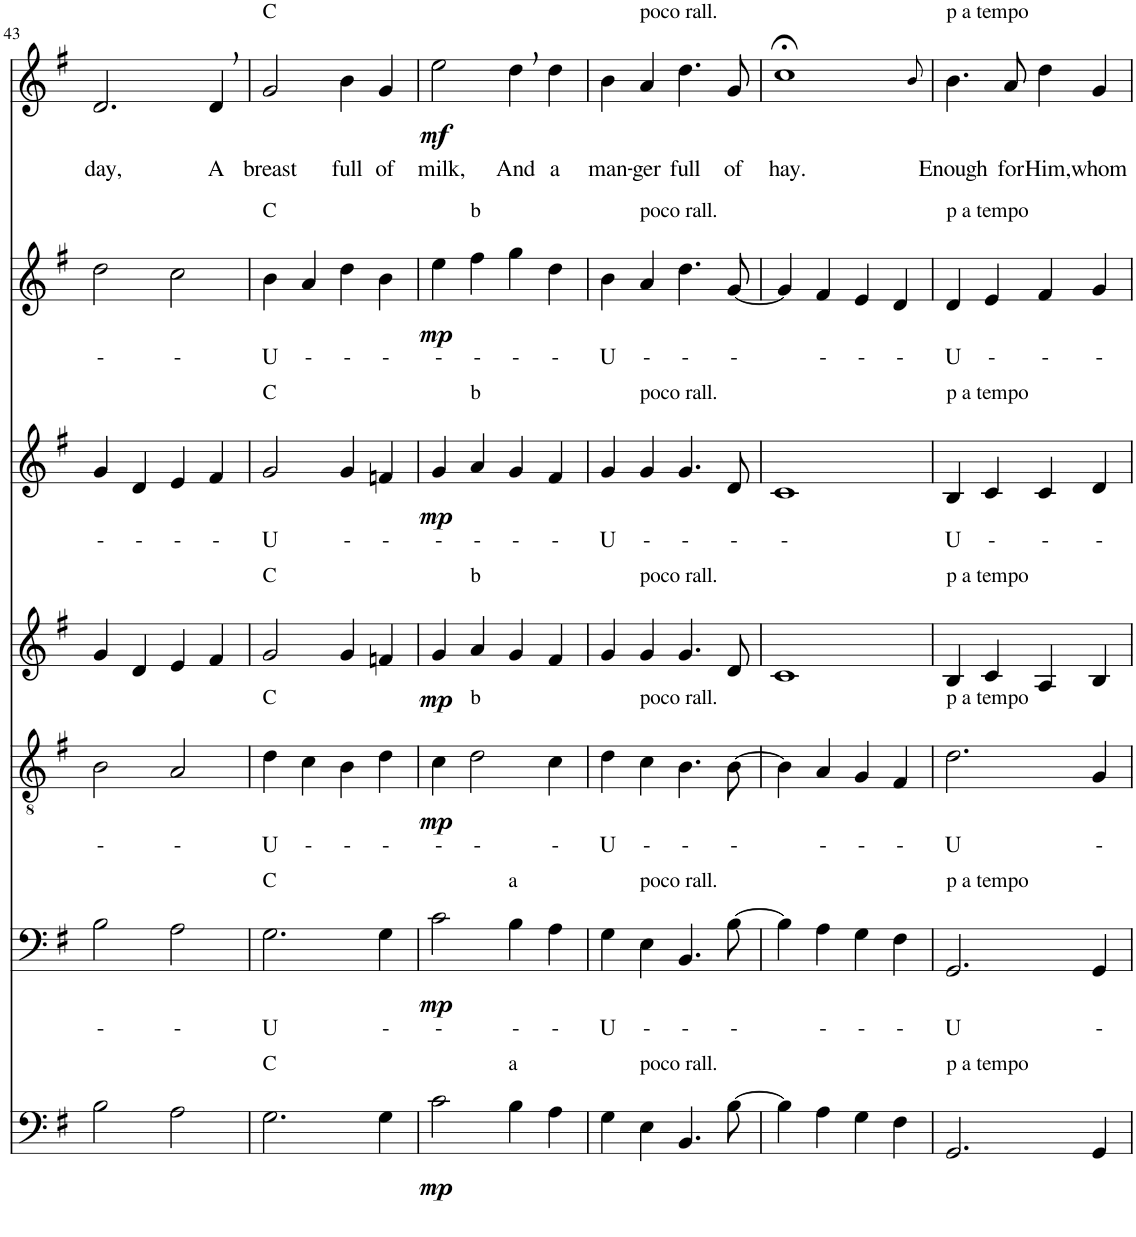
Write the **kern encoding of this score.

**kern	**dynam	**kern	**text	**dynam	**kern	**text	**dynam	**kern	**dynam	**kern	**text	**dynam	**kern	**text	**dynam	**kern	**text	**dynam
*part7	*part7	*part6	*part6	*part6	*part5	*part5	*part5	*part4	*part4	*part3	*part3	*part3	*part2	*part2	*part2	*part1	*part1	*part1
*staff7	*staff7	*staff6	*staff6	*staff6	*staff5	*staff5	*staff5	*staff4	*staff4	*staff3	*staff3	*staff3	*staff2	*staff2	*staff2	*staff1	*staff1	*staff1
*I"Bassi II	*	*I"Bassi I	*	*	*I"Tenori	*	*	*I"Contralti II	*	*I"Contralti I	*	*	*I"Soprani	*	*	*I"Solista	*	*
!!LO:PB:g=z
*clefF4	*	*clefF4	*	*	*clefGv2	*	*	*clefG2	*	*clefG2	*	*	*clefG2	*	*	*clefG2	*	*
*k[f#]	*	*k[f#]	*	*	*k[f#]	*	*	*k[f#]	*	*k[f#]	*	*	*k[f#]	*	*	*k[f#]	*	*
*G:	*	*G:	*	*	*G:	*	*	*G:	*	*G:	*	*	*G:	*	*	*G:	*	*
*M4/4	*	*M4/4	*	*	*M4/4	*	*	*M4/4	*	*M4/4	*	*	*M4/4	*	*	*M4/4	*	*
=43	=43	=43	=43	=43	=43	=43	=43	=43	=43	=43	=43	=43	=43	=43	=43	=43	=43	=43
!	!	!	!LO:LY:b	!	!	!LO:LY:b	!	!	!	!	!LO:LY:b	!	!	!LO:LY:b	!	!	!LO:LY:b	!
2B\	.	2B\	-	.	2B\	-	.	4g/	.	4g/	-	.	2dd\	-	.	2.d/	day,	.
!	!	!	!	!	!	!	!	!	!	!	!LO:LY:b	!	!	!	!	!	!	!
.	.	.	.	.	.	.	.	4d/	.	4d/	-	.	.	.	.	.	.	.
!	!	!	!LO:LY:b	!	!	!LO:LY:b	!	!	!	!	!LO:LY:b	!	!	!LO:LY:b	!	!	!	!
2A\	.	2A\	-	.	2A/	-	.	4e/	.	4e/	-	.	2cc\	-	.	.	.	.
!	!	!	!	!	!	!	!	!	!	!	!LO:LY:b	!	!	!	!	!	!LO:LY:b	!
.	.	.	.	.	.	.	.	4f#/	.	4f#/	-	.	.	.	.	4d,/	A	.
=44	=44	=44	=44	=44	=44	=44	=44	=44	=44	=44	=44	=44	=44	=44	=44	=44	=44	=44
!	!	!	!	!	!	!	!	!	!	!	!	!	!	!	!	!LO:TX:a:t=C	!	!
!	!	!	!	!	!	!	!	!	!	!	!	!	!LO:TX:a:t=C	!	!	!	!	!
!	!	!	!	!	!	!	!	!	!	!LO:TX:a:t=C	!	!	!	!	!	!	!	!
!	!	!	!	!	!	!	!	!LO:TX:a:t=C	!	!	!	!	!	!	!	!	!	!
!	!	!	!	!	!LO:TX:a:t=C	!	!	!	!	!	!	!	!	!	!	!	!	!
!	!	!LO:TX:a:t=C	!	!	!	!	!	!	!	!	!	!	!	!	!	!	!	!
!LO:TX:a:t=C	!	!	!	!	!	!	!	!	!	!	!	!	!	!	!	!	!	!
!	!	!	!LO:LY:b	!	!	!LO:LY:b	!	!	!	!	!LO:LY:b	!	!	!LO:LY:b	!	!	!LO:LY:b	!
2.G\	.	2.G\	U	.	4d\	U	.	2g/	.	2g/	U	.	4b\	U	.	2g/	breast	.
!	!	!	!	!	!	!LO:LY:b	!	!	!	!	!	!	!	!LO:LY:b	!	!	!	!
.	.	.	.	.	4c\	-	.	.	.	.	.	.	4a/	-	.	.	.	.
!	!	!	!	!	!	!LO:LY:b	!	!	!	!	!LO:LY:b	!	!	!LO:LY:b	!	!	!LO:LY:b	!
.	.	.	.	.	4B\	-	.	4g/	.	4g/	-	.	4dd\	-	.	4b\	full	.
!	!	!	!LO:LY:b	!	!	!LO:LY:b	!	!	!	!	!LO:LY:b	!	!	!LO:LY:b	!	!	!LO:LY:b	!
4G\	.	4G\	-	.	4d\	-	.	4fn/	.	4fn/	-	.	4b\	-	.	4g/	of	.
=45	=45	=45	=45	=45	=45	=45	=45	=45	=45	=45	=45	=45	=45	=45	=45	=45	=45	=45
!	!LO:DY:b	!	!LO:LY:b	!LO:DY:b	!	!LO:LY:b	!LO:DY:b	!	!LO:DY:b	!	!LO:LY:b	!LO:DY:b	!	!LO:LY:b	!LO:DY:b	!	!LO:LY:b	!LO:DY:b
2c\	mp	2c\	-	mp	4c\	-	mp	4g/	mp	4g/	-	mp	4ee\	-	mp	2ee\	milk,	mf
!	!	!	!	!	!	!	!	!	!	!	!	!	!LO:TX:a:t=b	!	!	!	!	!
!	!	!	!	!	!	!	!	!	!	!LO:TX:a:t=b	!	!	!	!	!	!	!	!
!	!	!	!	!	!	!	!	!LO:TX:a:t=b	!	!	!	!	!	!	!	!	!	!
!	!	!	!	!	!LO:TX:a:t=b	!	!	!	!	!	!	!	!	!	!	!	!	!
!	!	!	!	!	!	!LO:LY:b	!	!	!	!	!LO:LY:b	!	!	!LO:LY:b	!	!	!	!
.	.	.	.	.	2d\	-	.	4a/	.	4a/	-	.	4ff#\	-	.	.	.	.
!	!	!LO:TX:a:t=a	!	!	!	!	!	!	!	!	!	!	!	!	!	!	!	!
!LO:TX:a:t=a	!	!	!	!	!	!	!	!	!	!	!	!	!	!	!	!	!	!
!	!	!	!LO:LY:b	!	!	!	!	!	!	!	!LO:LY:b	!	!	!LO:LY:b	!	!	!LO:LY:b	!
4B\	.	4B\	-	.	.	.	.	4g/	.	4g/	-	.	4gg\	-	.	4dd,\	And	.
!	!	!	!LO:LY:b	!	!	!LO:LY:b	!	!	!	!	!LO:LY:b	!	!	!LO:LY:b	!	!	!LO:LY:b	!
4A\	.	4A\	-	.	4c\	-	.	4f#/	.	4f#/	-	.	4dd\	-	.	4dd\	a	.
=46	=46	=46	=46	=46	=46	=46	=46	=46	=46	=46	=46	=46	=46	=46	=46	=46	=46	=46
!	!	!	!LO:LY:b	!	!	!LO:LY:b	!	!	!	!	!LO:LY:b	!	!	!LO:LY:b	!	!	!LO:LY:b	!
4G\	.	4G\	U	.	4d\	U	.	4g/	.	4g/	U	.	4b\	U	.	4b\	man-	.
!	!	!	!	!	!	!	!	!	!	!	!	!	!	!	!	!LO:TX:a:t=poco rall.	!	!
!	!	!	!	!	!	!	!	!	!	!	!	!	!LO:TX:a:t=poco rall.	!	!	!	!	!
!	!	!	!	!	!	!	!	!	!	!LO:TX:a:t=poco rall.	!	!	!	!	!	!	!	!
!	!	!	!	!	!	!	!	!LO:TX:a:t=poco rall.	!	!	!	!	!	!	!	!	!	!
!	!	!	!	!	!LO:TX:a:t=poco rall.	!	!	!	!	!	!	!	!	!	!	!	!	!
!	!	!LO:TX:a:t=poco rall.	!	!	!	!	!	!	!	!	!	!	!	!	!	!	!	!
!LO:TX:a:t=poco rall.	!	!	!	!	!	!	!	!	!	!	!	!	!	!	!	!	!	!
!	!	!	!LO:LY:b	!	!	!LO:LY:b	!	!	!	!	!LO:LY:b	!	!	!LO:LY:b	!	!	!LO:LY:b	!
4E\	.	4E\	-	.	4c\	-	.	4g/	.	4g/	-	.	4a/	-	.	4a/	-ger	.
!	!	!	!LO:LY:b	!	!	!LO:LY:b	!	!	!	!	!LO:LY:b	!	!	!LO:LY:b	!	!	!LO:LY:b	!
4.BB/	.	4.BB/	-	.	4.B\	-	.	4.g/	.	4.g/	-	.	4.dd\	-	.	4.dd\	full	.
!	!	!	!LO:LY:b	!	!	!LO:LY:b	!	!	!	!	!LO:LY:b	!	!	!LO:LY:b	!	!	!LO:LY:b	!
[8B\	.	[8B\	-	.	[8B\	-	.	8d/	.	8d/	-	.	[8g/	-	.	8g/	of	.
=47	=47	=47	=47	=47	=47	=47	=47	=47	=47	=47	=47	=47	=47	=47	=47	=47	=47	=47
!	!	!	!	!	!	!	!	!	!	!	!LO:LY:b	!	!	!	!	!	!LO:LY:b	!
4B\]	.	4B\]	.	.	4B\]	.	.	1c	.	1c	-	.	4g/]	.	.	1cc;<	hay.	.
!	!	!	!LO:LY:b	!	!	!LO:LY:b	!	!	!	!	!	!	!	!LO:LY:b	!	!	!	!
4A\	.	4A\	-	.	4A/	-	.	.	.	.	.	.	4f#/	-	.	.	.	.
!	!	!	!LO:LY:b	!	!	!LO:LY:b	!	!	!	!	!	!	!	!LO:LY:b	!	!	!	!
4G\	.	4G\	-	.	4G/	-	.	.	.	.	.	.	4e/	-	.	.	.	.
!	!	!	!LO:LY:b	!	!	!LO:LY:b	!	!	!	!	!	!	!	!LO:LY:b	!	!	!	!
4F#\	.	4F#\	-	.	4F#/	-	.	.	.	.	.	.	4d/	-	.	.	.	.
.	.	.	.	.	.	.	.	.	.	.	.	.	.	.	.	8qb/	.	.
=48	=48	=48	=48	=48	=48	=48	=48	=48	=48	=48	=48	=48	=48	=48	=48	=48	=48	=48
!	!	!	!	!	!	!	!	!	!	!	!	!	!	!	!	!LO:TX:a:t=p a tempo	!	!
!	!	!	!	!	!	!	!	!	!	!	!	!	!LO:TX:a:t=p a tempo	!	!	!	!	!
!	!	!	!	!	!	!	!	!	!	!LO:TX:a:t=p a tempo	!	!	!	!	!	!	!	!
!	!	!	!	!	!	!	!	!LO:TX:a:t=p a tempo	!	!	!	!	!	!	!	!	!	!
!	!	!	!	!	!LO:TX:a:t=p a tempo	!	!	!	!	!	!	!	!	!	!	!	!	!
!	!	!LO:TX:a:t=p a tempo	!	!	!	!	!	!	!	!	!	!	!	!	!	!	!	!
!LO:TX:a:t=p a tempo	!	!	!	!	!	!	!	!	!	!	!	!	!	!	!	!	!	!
!	!	!	!LO:LY:b	!	!	!LO:LY:b	!	!	!	!	!LO:LY:b	!	!	!LO:LY:b	!	!	!LO:LY:b	!
2.GG/	.	2.GG/	U	.	2.d\	U	.	4B/	.	4B/	U	.	4d/	U	.	4.b\	Enough	.
!	!	!	!	!	!	!	!	!	!	!	!LO:LY:b	!	!	!LO:LY:b	!	!	!	!
.	.	.	.	.	.	.	.	4c/	.	4c/	-	.	4e/	-	.	.	.	.
!	!	!	!	!	!	!	!	!	!	!	!	!	!	!	!	!	!LO:LY:b	!
.	.	.	.	.	.	.	.	.	.	.	.	.	.	.	.	8a/	for	.
!	!	!	!	!	!	!	!	!	!	!	!LO:LY:b	!	!	!LO:LY:b	!	!	!LO:LY:b	!
.	.	.	.	.	.	.	.	4A/	.	4c/	-	.	4f#/	-	.	4dd\	Him,	.
!	!	!	!LO:LY:b	!	!	!LO:LY:b	!	!	!	!	!LO:LY:b	!	!	!LO:LY:b	!	!	!LO:LY:b	!
4GG/	.	4GG/	-	.	4G/	-	.	4B/	.	4d/	-	.	4g/	-	.	4g/	whom	.
=	=	=	=	=	=	=	=	=	=	=	=	=	=	=	=	=	=	=
*-	*-	*-	*-	*-	*-	*-	*-	*-	*-	*-	*-	*-	*-	*-	*-	*-	*-	*-
